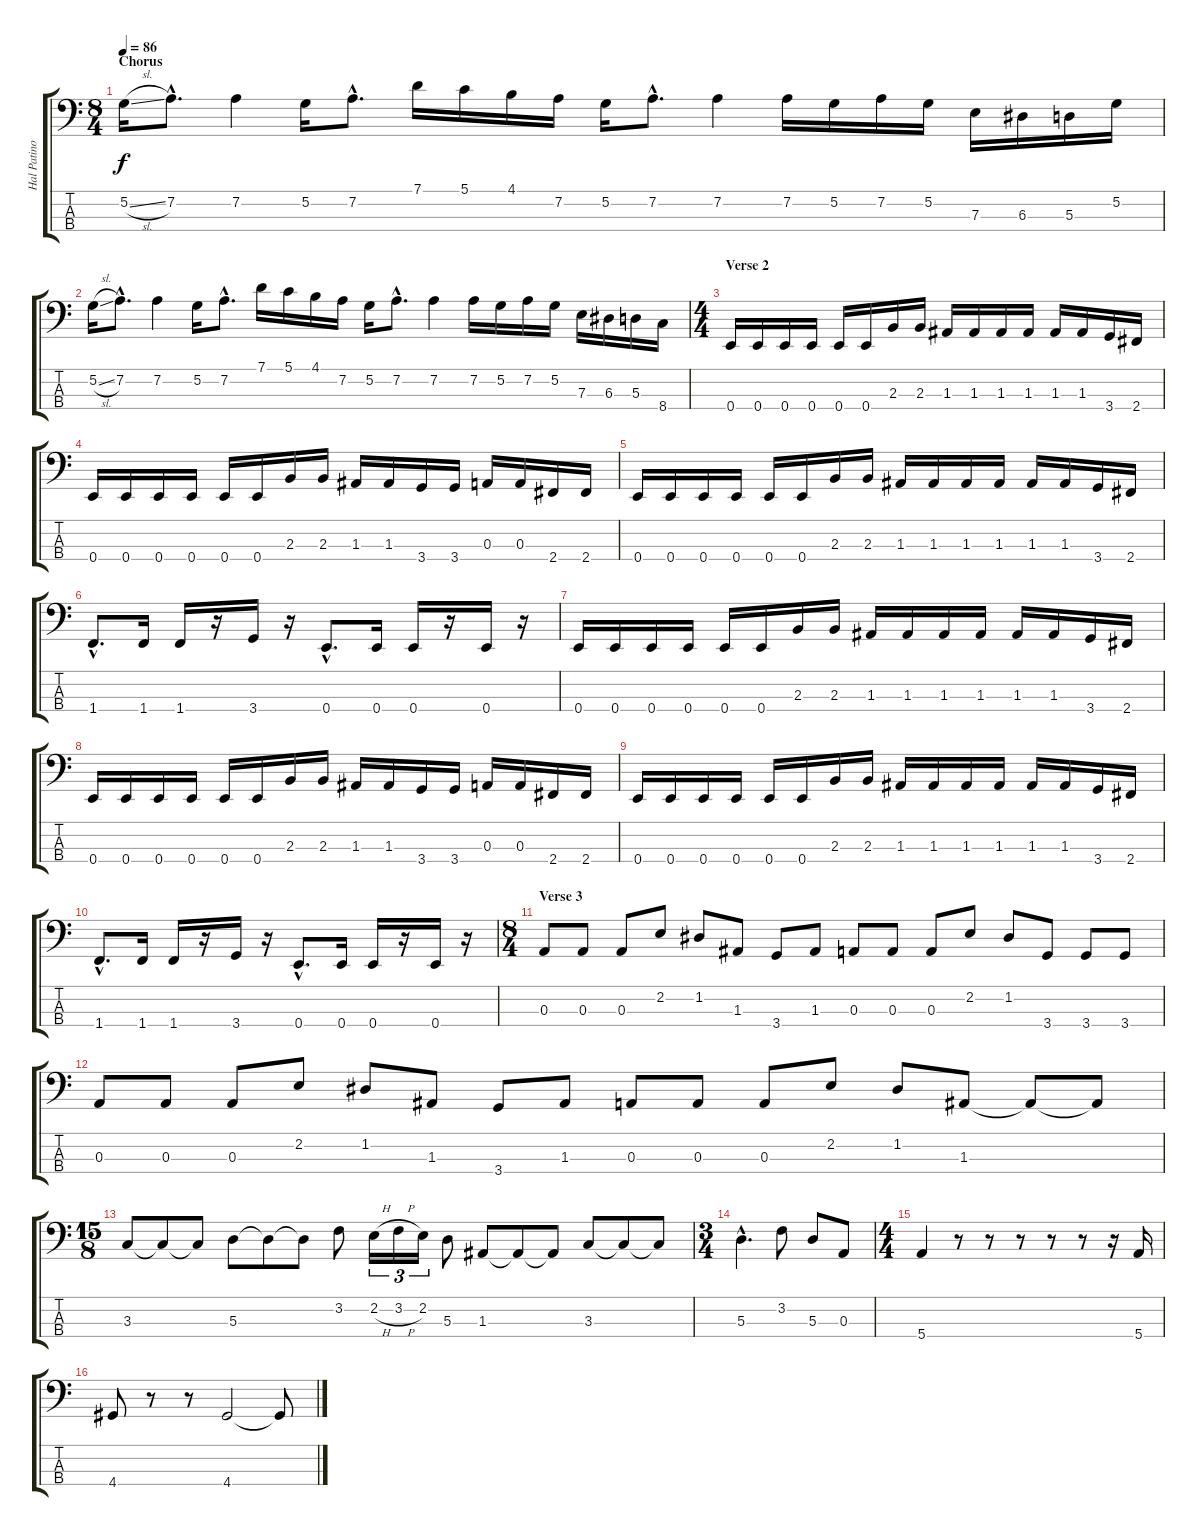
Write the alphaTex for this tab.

\track ("Hal Patino" "Hal Patino") {instrument electricbassfinger}
\staff {score tabs}
\tuning (G2 D2 A1 E1) {hide}
\ts (8 4)
\section ("" "Chorus")
\tempo 86
\clef f4
\ks c
5.2{sl}.16{dy f} 7.2{hac}.8{d} 7.2.4 5.2.16 7.2{hac}.8{d} 7.1.16 5.1.16 4.1.16 7.2.16 5.2.16 7.2{hac}.8{d} 7.2.4 7.2.16 5.2.16 7.2.16 5.2.16 7.3.16 6.3.16 5.3.16 5.2.16 |
5.2{sl}.16 7.2{hac}.8{d} 7.2.4 5.2.16 7.2{hac}.8{d} 7.1.16 5.1.16 4.1.16 7.2.16 5.2.16 7.2{hac}.8{d} 7.2.4 7.2.16 5.2.16 7.2.16 5.2.16 7.3.16 6.3.16 5.3.16 8.4.16 |
\ts (4 4)
\section ("" "Verse 2")
0.4.16 0.4.16 0.4.16 0.4.16 0.4.16 0.4.16 2.3.16 2.3.16 1.3.16 1.3.16 1.3.16 1.3.16 1.3.16 1.3.16 3.4.16 2.4.16 |
0.4.16 0.4.16 0.4.16 0.4.16 0.4.16 0.4.16 2.3.16 2.3.16 1.3.16 1.3.16 3.4.16 3.4.16 0.3.16 0.3.16 2.4.16 2.4.16 |
0.4.16 0.4.16 0.4.16 0.4.16 0.4.16 0.4.16 2.3.16 2.3.16 1.3.16 1.3.16 1.3.16 1.3.16 1.3.16 1.3.16 3.4.16 2.4.16 |
1.4{hac}.8{d} 1.4.16 1.4.16 r.16 3.4.16 r.16 0.4{hac}.8{d} 0.4.16 0.4.16 r.16 0.4.16 r.16 |
0.4.16 0.4.16 0.4.16 0.4.16 0.4.16 0.4.16 2.3.16 2.3.16 1.3.16 1.3.16 1.3.16 1.3.16 1.3.16 1.3.16 3.4.16 2.4.16 |
0.4.16 0.4.16 0.4.16 0.4.16 0.4.16 0.4.16 2.3.16 2.3.16 1.3.16 1.3.16 3.4.16 3.4.16 0.3.16 0.3.16 2.4.16 2.4.16 |
0.4.16 0.4.16 0.4.16 0.4.16 0.4.16 0.4.16 2.3.16 2.3.16 1.3.16 1.3.16 1.3.16 1.3.16 1.3.16 1.3.16 3.4.16 2.4.16 |
1.4{hac}.8{d} 1.4.16 1.4.16 r.16 3.4.16 r.16 0.4{hac}.8{d} 0.4.16 0.4.16 r.16 0.4.16 r.16 |
\ts (8 4)
\section ("" "Verse 3")
0.3.8 0.3.8 0.3.8 2.2.8 1.2.8 1.3.8 3.4.8 1.3.8 0.3.8 0.3.8 0.3.8 2.2.8 1.2.8 3.4.8 3.4.8 3.4.8 |
0.3.8 0.3.8 0.3.8 2.2.8 1.2.8 1.3.8 3.4.8 1.3.8 0.3.8 0.3.8 0.3.8 2.2.8 1.2.8 1.3.8 1.3{t}.8 1.3{t}.8 |
\ts (15 8)
3.3.8 3.3{t}.8 3.3{t}.8 5.3.8 5.3{t}.8 5.3{t}.8 3.2.8 2.2{h}.16{tu (3 2)} 3.2{h}.16{tu (3 2)} 2.2.16{tu (3 2)} 5.3.8 1.3.8 1.3{t}.8 1.3{t}.8 3.3.8 3.3{t}.8 3.3{t}.8 |
\ts (3 4)
5.3{hac}.4{d} 3.2.8 5.3.8 0.3.8 |
\ts (4 4)
5.4.4 r.8 r.8 r.8 r.8 r.8 r.16 5.4.16 |
4.4.8 r.8 r.8 4.4.2 4.4{t}.8
